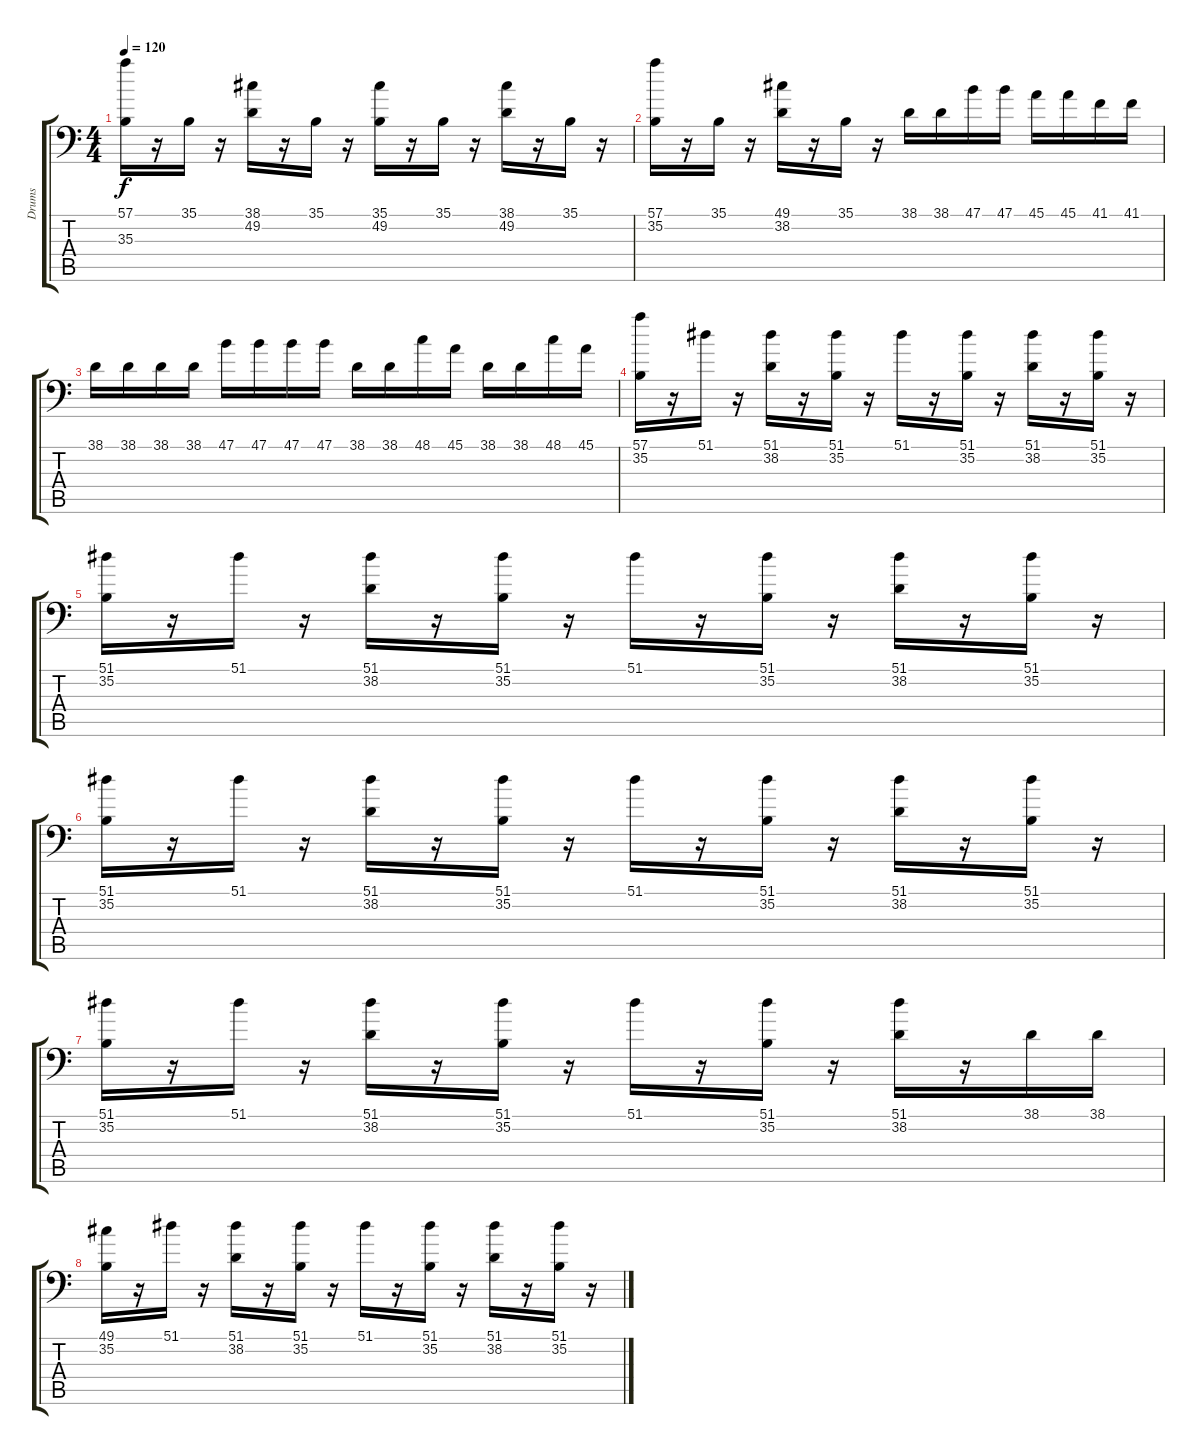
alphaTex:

\track ("Drums" "Drums") {instrument acousticgrandpiano}
\staff {score tabs}
\tuning (C-1 C-1 C-1 C-1 C-1 C-1) {hide}
\ts (4 4)
\tempo 120
\clef f4
\ks c
(57.1 35.3).16{dy f} r.16 35.1.16 r.16 (38.1 49.2).16 r.16 35.1.16 r.16 (35.1 49.2).16 r.16 35.1.16 r.16 (38.1 49.2).16 r.16 35.1.16 r.16 |
(57.1 35.2).16 r.16 35.1.16 r.16 (49.1 38.2).16 r.16 35.1.16 r.16 38.1.16 38.1.16 47.1.16 47.1.16 45.1.16 45.1.16 41.1.16 41.1.16 |
38.1.16 38.1.16 38.1.16 38.1.16 47.1.16 47.1.16 47.1.16 47.1.16 38.1.16 38.1.16 48.1.16 45.1.16 38.1.16 38.1.16 48.1.16 45.1.16 |
(57.1 35.2).16 r.16 51.1.16 r.16 (51.1 38.2).16 r.16 (51.1 35.2).16 r.16 51.1.16 r.16 (51.1 35.2).16 r.16 (51.1 38.2).16 r.16 (51.1 35.2).16 r.16 |
(51.1 35.2).16 r.16 51.1.16 r.16 (51.1 38.2).16 r.16 (51.1 35.2).16 r.16 51.1.16 r.16 (51.1 35.2).16 r.16 (51.1 38.2).16 r.16 (51.1 35.2).16 r.16 |
(51.1 35.2).16 r.16 51.1.16 r.16 (51.1 38.2).16 r.16 (51.1 35.2).16 r.16 51.1.16 r.16 (51.1 35.2).16 r.16 (51.1 38.2).16 r.16 (51.1 35.2).16 r.16 |
(51.1 35.2).16 r.16 51.1.16 r.16 (51.1 38.2).16 r.16 (51.1 35.2).16 r.16 51.1.16 r.16 (51.1 35.2).16 r.16 (51.1 38.2).16 r.16 38.1.16 38.1.16 |
(49.1 35.2).16 r.16 51.1.16 r.16 (51.1 38.2).16 r.16 (51.1 35.2).16 r.16 51.1.16 r.16 (51.1 35.2).16 r.16 (51.1 38.2).16 r.16 (51.1 35.2).16 r.16
